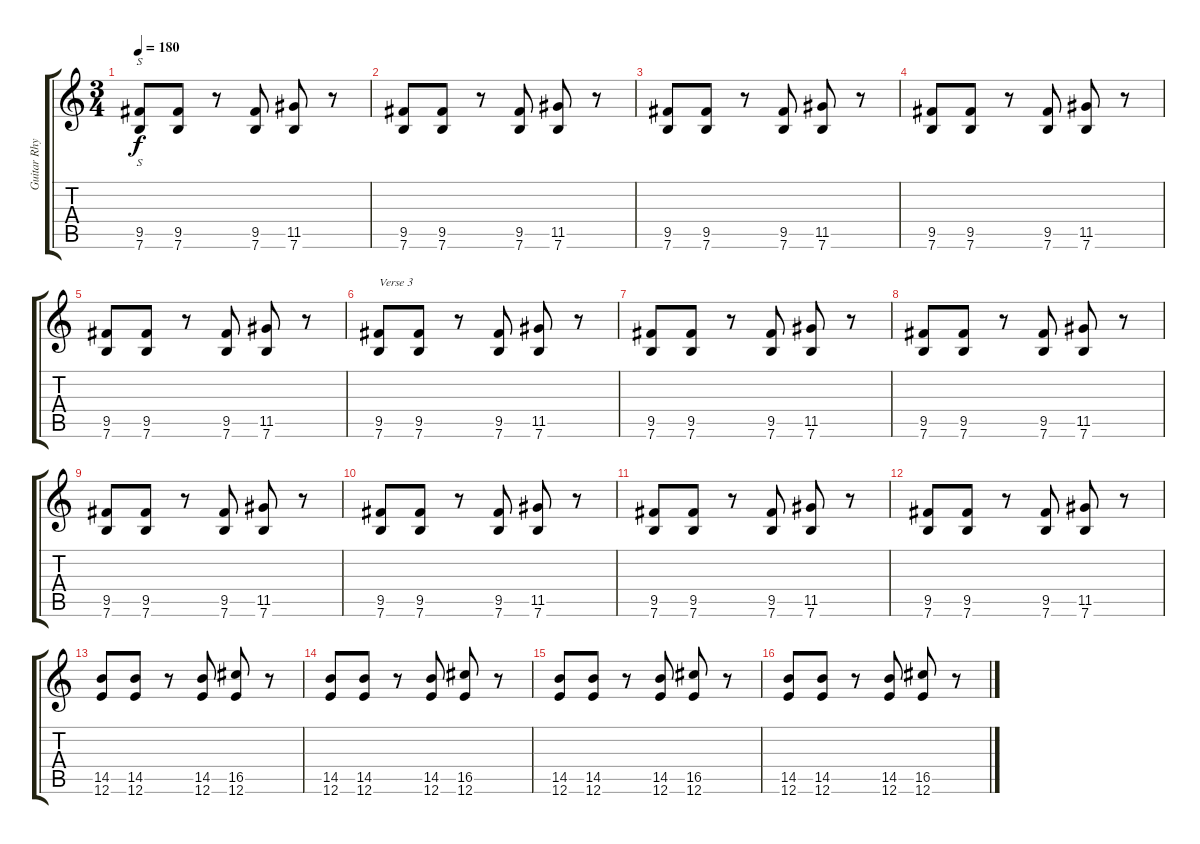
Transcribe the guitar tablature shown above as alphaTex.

\track ("Guitar Rhythm" "Guitar Rhy") {instrument distortionguitar}
\staff {score tabs}
\tuning (E4 B3 G3 D3 A2 E2) {hide}
\ts (3 4)
\tempo 180
\clef g2
\ks c
(9.5 7.6).8{s dy f} (9.5 7.6).8 r.8 (9.5 7.6).8 (11.5 7.6).8 r.8 |
(9.5 7.6).8 (9.5 7.6).8 r.8 (9.5 7.6).8 (11.5 7.6).8 r.8 |
(9.5 7.6).8 (9.5 7.6).8 r.8 (9.5 7.6).8 (11.5 7.6).8 r.8 |
(9.5 7.6).8 (9.5 7.6).8 r.8 (9.5 7.6).8 (11.5 7.6).8 r.8 |
(9.5 7.6).8 (9.5 7.6).8 r.8 (9.5 7.6).8 (11.5 7.6).8 r.8 |
(9.5 7.6).8{txt "Verse 3"} (9.5 7.6).8 r.8 (9.5 7.6).8 (11.5 7.6).8 r.8 |
(9.5 7.6).8 (9.5 7.6).8 r.8 (9.5 7.6).8 (11.5 7.6).8 r.8 |
(9.5 7.6).8 (9.5 7.6).8 r.8 (9.5 7.6).8 (11.5 7.6).8 r.8 |
(9.5 7.6).8 (9.5 7.6).8 r.8 (9.5 7.6).8 (11.5 7.6).8 r.8 |
(9.5 7.6).8 (9.5 7.6).8 r.8 (9.5 7.6).8 (11.5 7.6).8 r.8 |
(9.5 7.6).8 (9.5 7.6).8 r.8 (9.5 7.6).8 (11.5 7.6).8 r.8 |
(9.5 7.6).8 (9.5 7.6).8 r.8 (9.5 7.6).8 (11.5 7.6).8 r.8 |
(14.5 12.6).8 (14.5 12.6).8 r.8 (14.5 12.6).8 (16.5 12.6).8 r.8 |
(14.5 12.6).8 (14.5 12.6).8 r.8 (14.5 12.6).8 (16.5 12.6).8 r.8 |
(14.5 12.6).8 (14.5 12.6).8 r.8 (14.5 12.6).8 (16.5 12.6).8 r.8 |
(14.5 12.6).8 (14.5 12.6).8 r.8 (14.5 12.6).8 (16.5 12.6).8 r.8
